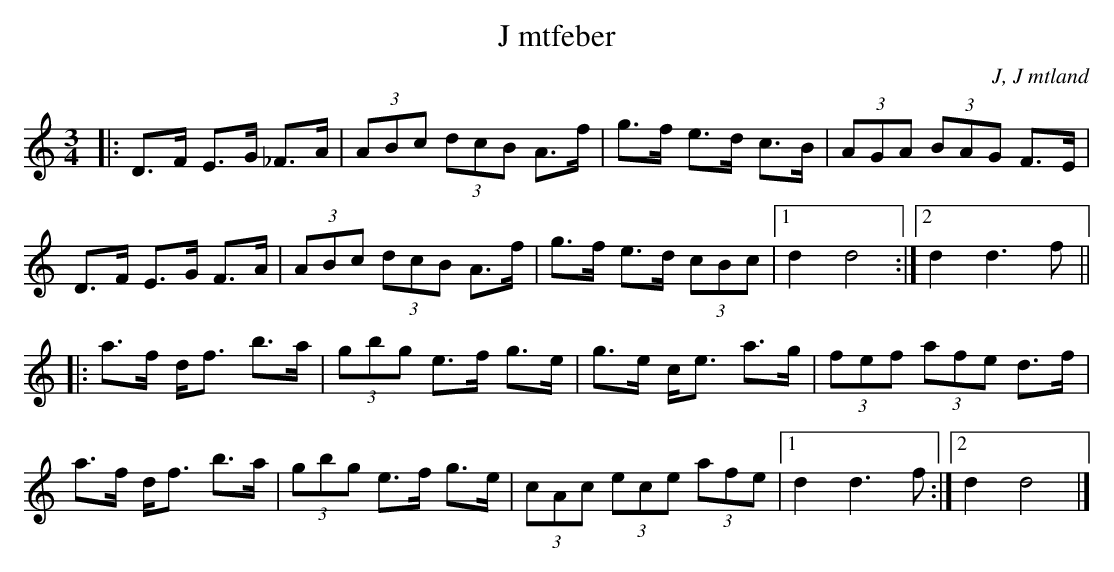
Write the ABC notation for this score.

X:1
T: J mtfeber
O: J, J mtland
M: 3/4
L: 1/8
K: d
|: D>F E>G _F>A | (3ABc (3dcB A>f | g>f e>d c>B | (3AGA (3BAG F>E |
D>F E>G F>A | (3ABc (3dcB A>f | g>f e>d (3cBc |1 d2 d4 :|2 d2 d3 f ||
|: a>f d<f b>a | (3gbg e>f g>e | g>e c<e a>g | (3fef (3afe d>f |
a>f d<f b>a | (3gbg e>f g>e | (3cAc (3ece (3afe |1 d2 d3 f :|2 d2 d4 |]
